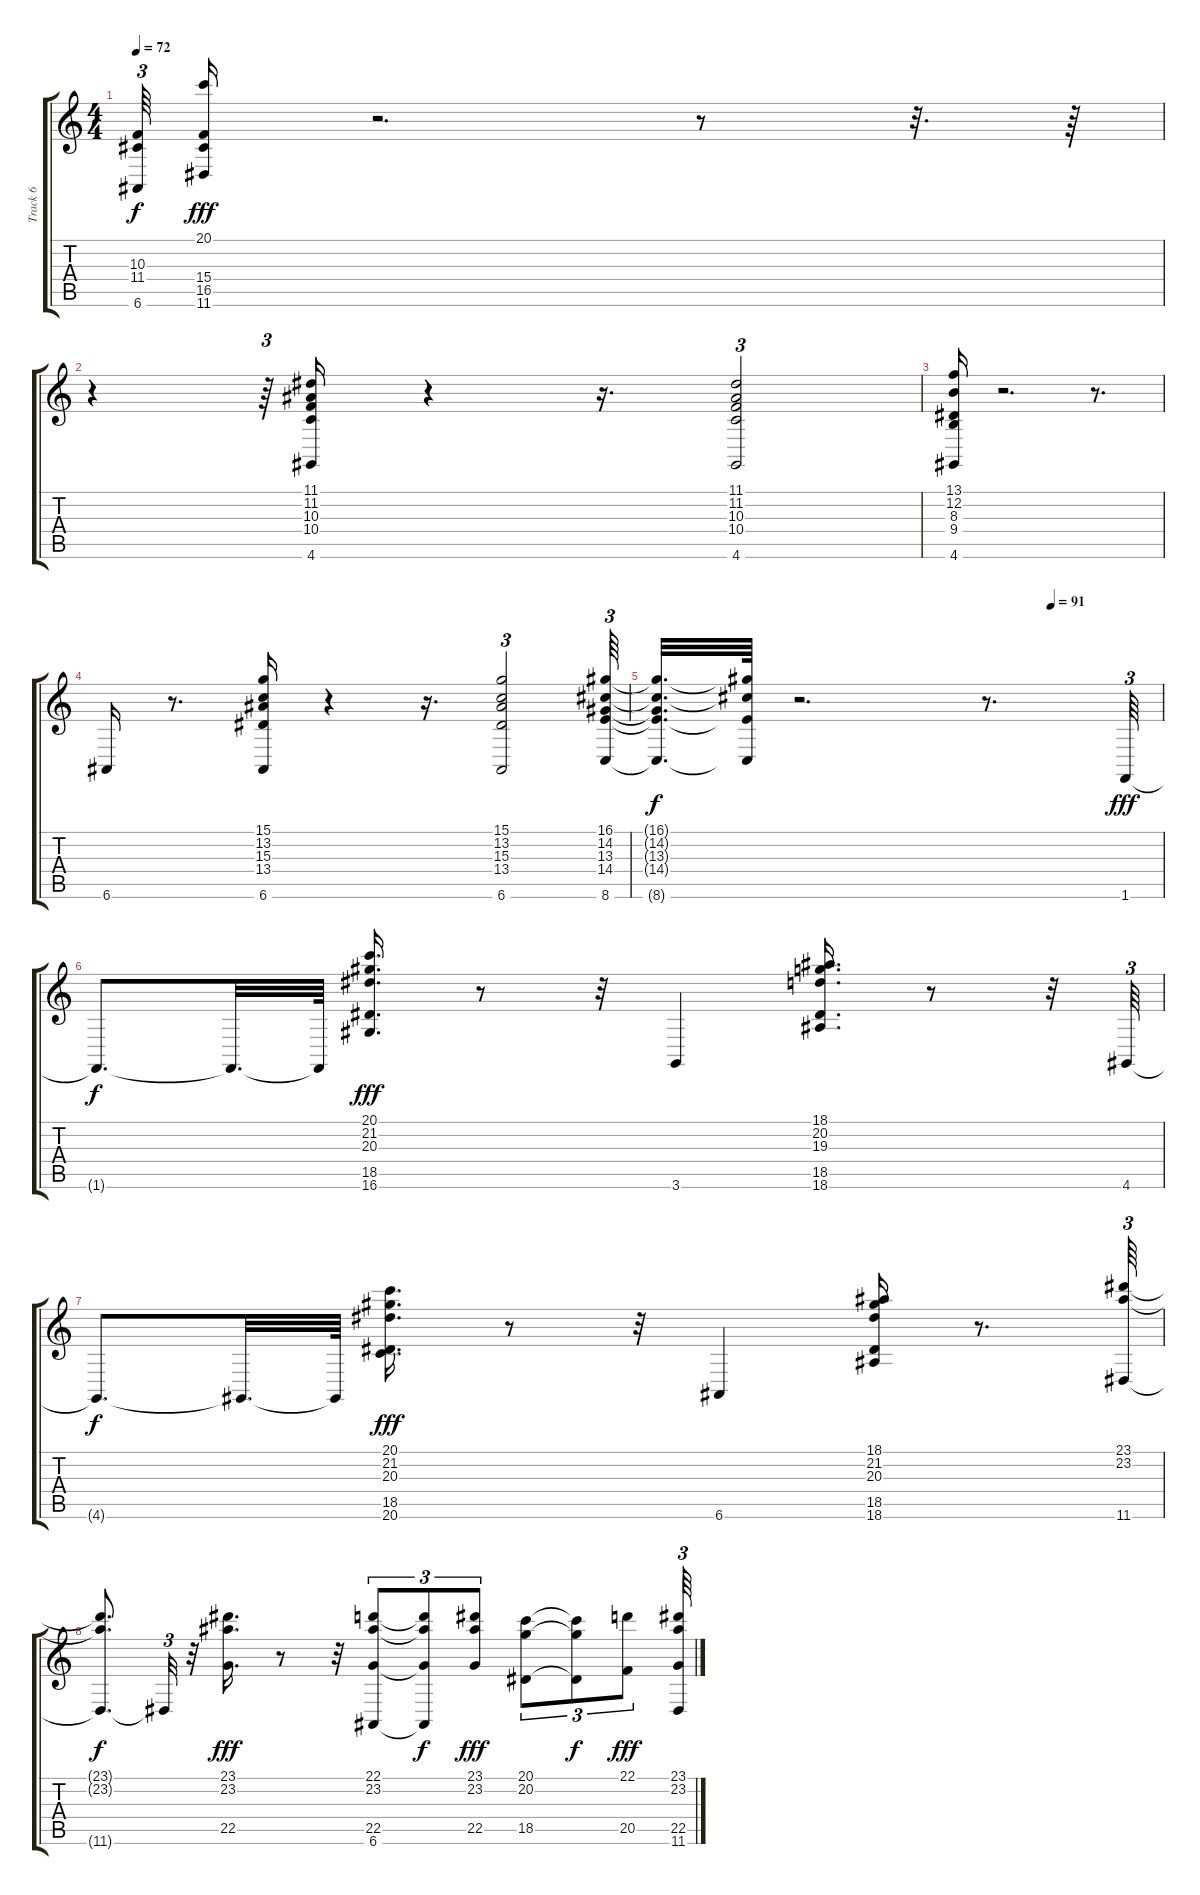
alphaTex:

\track ("Track 6" "Track 6") {instrument brasssection}
\staff {score tabs}
\tuning (E4 B3 G3 D3 A2 E2) {hide}
\ts (4 4)
\tempo 72
\clef g2
\ks c
(10.3{t} 11.4{t} 6.6{t}).64{tu (3 2) dy f} (20.1 15.4 16.5 11.6).16{dy fff} r.2{d} r.8 r.32{d} r.64 |
r.4 r.64{tu (3 2)} (11.1 11.2 10.3 10.4 4.6).16 r.4 r.16{d} (11.1 11.2 10.3 10.4 4.6).2{tu (3 2)} |
(13.1 12.2 8.3 9.4 4.6).16 r.2{d} r.8{d} |
6.6.16 r.8{d} (15.1 13.2 15.3 13.4 6.6).16 r.4 r.16{d} (15.1 13.2 15.3 13.4 6.6).2{tu (3 2)} (16.1 14.2 13.3 14.4 8.6).64{tu (3 2)} |
\tempo (91 0.78125)
(16.1{t} 14.2{t} 13.3{t} 14.4{t} 8.6{t}).32{d dy f} (16.1{t} 14.2{t} 14.4{t} 8.6{t}).64 r.2{d} r.8{d} 1.6.64{tu (3 2) dy fff} |
1.6{t}.8{d dy f} 1.6{t}.32{d} 1.6{t}.64 (20.1 21.2 20.3 18.5 16.6).16{d dy fff} r.8 r.32 3.6.4 (18.1 20.2 19.3 18.5 18.6).16{d} r.8 r.32 4.6.64{tu (3 2)} |
4.6{t}.8{d dy f} 4.6{t}.32{d} 4.6{t}.64 (20.1 21.2 20.3 18.5 20.6).16{d dy fff} r.8 r.32 6.6.4 (18.1 21.2 20.3 18.5 18.6).16 r.8{d} (23.1 23.2 11.6).64{tu (3 2)} |
(23.1{t} 23.2{t} 11.6{t}).8{d dy f} 11.6{t}.32{tu (3 2)} r.32 (23.1 23.2 22.5).16{d dy fff} r.8 r.32 (22.1 23.2 22.5 6.6).8{tu (3 2)} (22.1{t} 23.2{t} 22.5{t} 6.6{t}).8{tu (3 2) dy f} (23.1 23.2 22.5).8{tu (3 2) dy fff} (20.1 20.2 18.5).8{tu (3 2)} (20.1{t} 20.2{t} 18.5{t}).8{tu (3 2) dy f} (22.1 20.5).8{tu (3 2) dy fff} (23.1 23.2 22.5 11.6).64{tu (3 2)}
